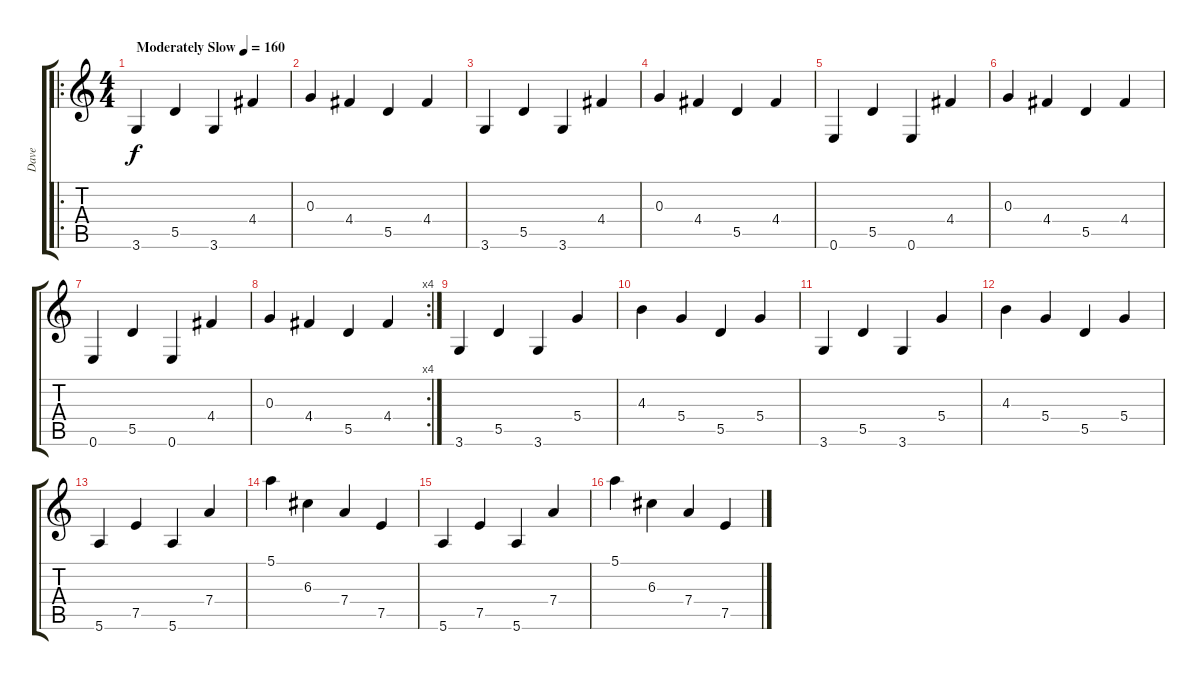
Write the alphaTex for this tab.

\track ("Dave" "Dave") {instrument acousticguitarsteel}
\staff {score tabs}
\tuning (E4 B3 G3 D3 A2 E2) {hide}
\ro
\ts (4 4)
\tempo (160 "Moderately Slow")
\clef g2
\ks c
3.6.4{dy f instrument acousticguitarsteel} 5.5.4 3.6.4 4.4.4 |
0.3.4 4.4.4 5.5.4 4.4.4 |
3.6.4 5.5.4 3.6.4 4.4.4 |
0.3.4 4.4.4 5.5.4 4.4.4 |
0.6.4 5.5.4 0.6.4 4.4.4 |
0.3.4 4.4.4 5.5.4 4.4.4 |
0.6.4 5.5.4 0.6.4 4.4.4 |
\rc 4
0.3.4 4.4.4 5.5.4 4.4.4 |
3.6.4 5.5.4 3.6.4 5.4.4 |
4.3.4 5.4.4 5.5.4 5.4.4 |
3.6.4 5.5.4 3.6.4 5.4.4 |
4.3.4 5.4.4 5.5.4 5.4.4 |
5.6.4 7.5.4 5.6.4 7.4.4 |
5.1.4 6.3.4 7.4.4 7.5.4 |
5.6.4 7.5.4 5.6.4 7.4.4 |
5.1.4 6.3.4 7.4.4 7.5.4
